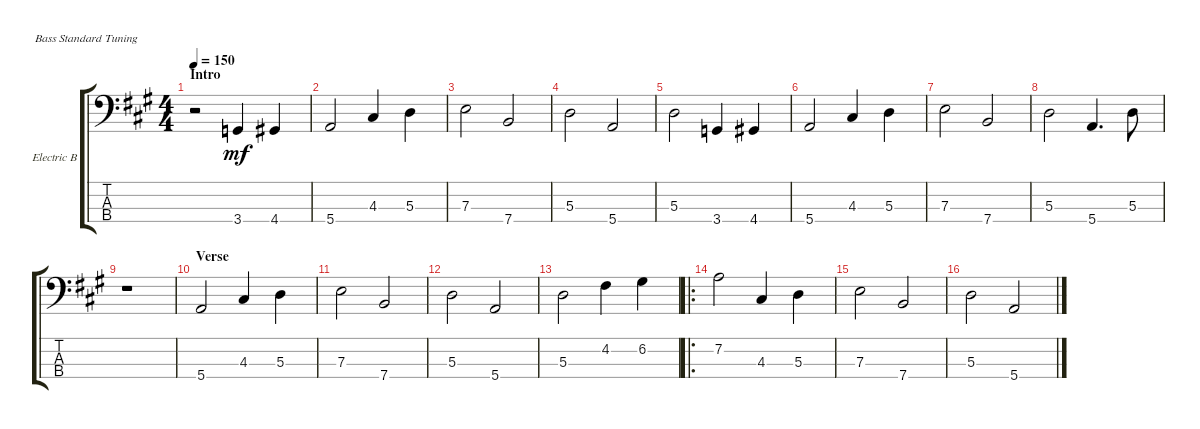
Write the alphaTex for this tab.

\defaultSystemsLayout 4
\bracketExtendMode groupsimilarinstruments
\firstSystemTrackNameOrientation horizontal
\otherSystemsTrackNameOrientation horizontal
\chordDiagramsInScore
\track ("Electric Bass" "Electric B") {instrument electricbassfinger}
\staff {score tabs}
\tuning (G2 D2 A1 E1)
\ts (4 4)
\section ("" "Intro")
\tempo 150
\clef f4
\ks a
r.2{dy mf instrument electricbassfinger} 3.4.4 4.4.4 |
5.4.2 4.3.4 5.3.4 |
7.3.2 7.4.2 |
5.3.2 5.4.2 |
5.3.2 3.4.4 4.4.4 |
5.4.2 4.3.4 5.3.4 |
7.3.2 7.4.2 |
5.3.2 5.4.4{d} 5.3.8 |
r.1 |
\section ("" "Verse")
5.4.2 4.3.4 5.3.4 |
7.3.2 7.4.2 |
5.3.2 5.4.2 |
5.3.2 4.2.4 6.2.4 |
\ro
7.2.2 4.3.4 5.3.4 |
7.3.2 7.4.2 |
5.3.2 5.4.2
